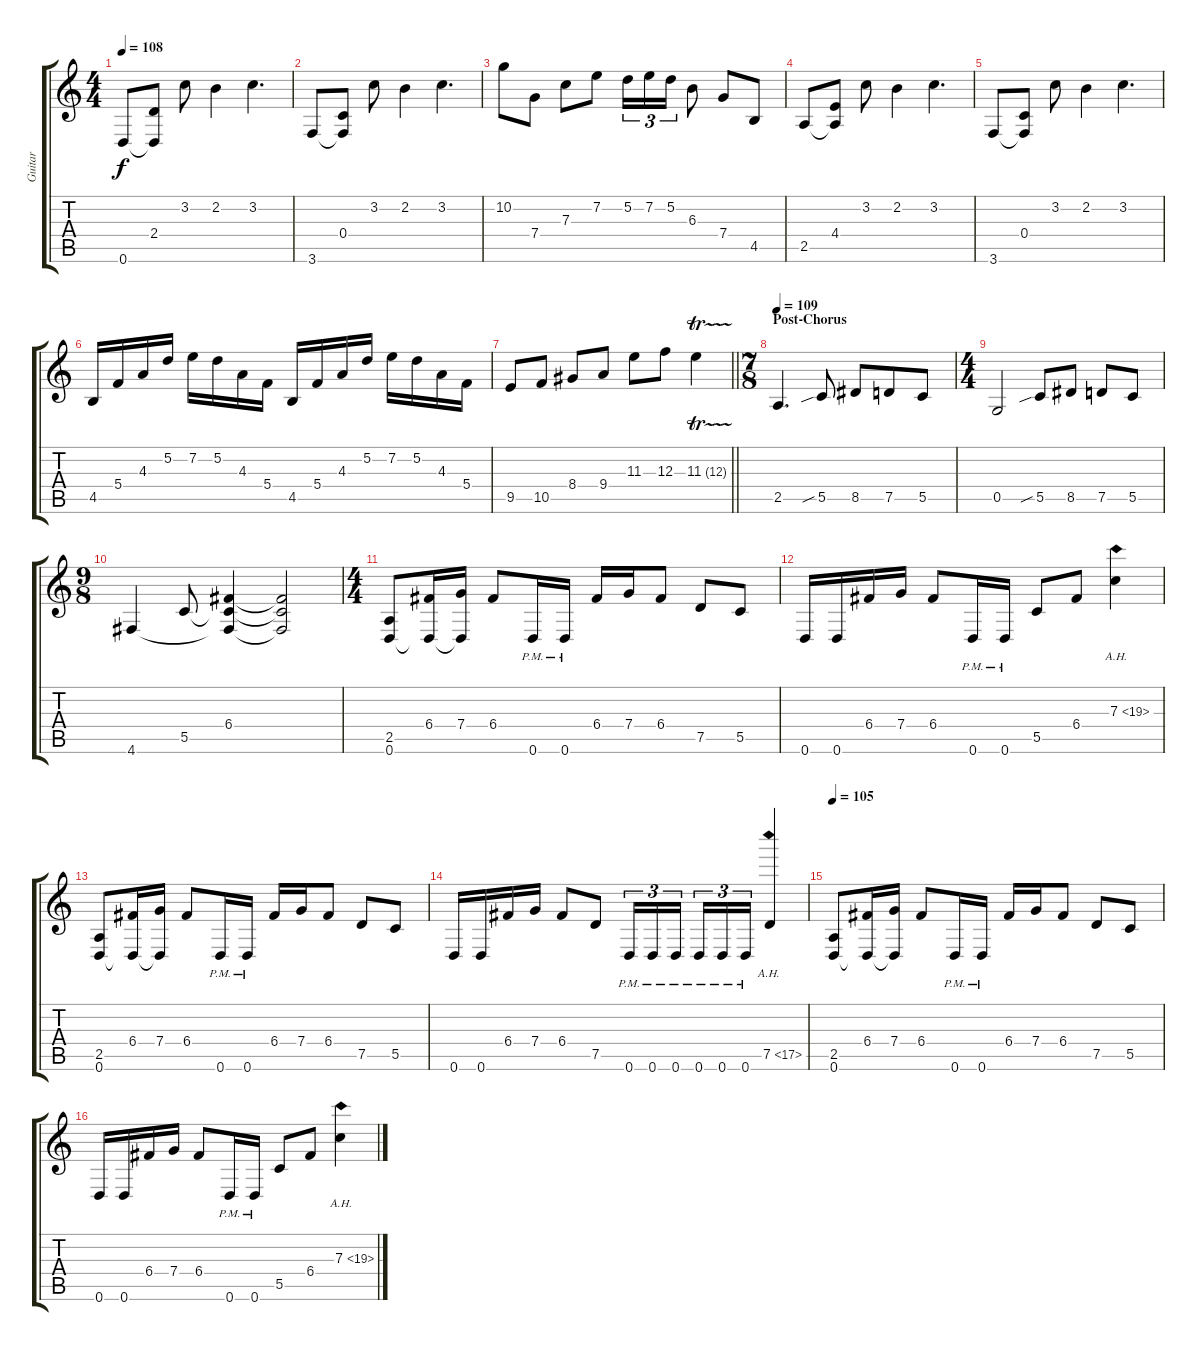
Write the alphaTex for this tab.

\track ("Guitar" "Guitar") {instrument electricguitarjazz}
\staff {score tabs}
\tuning (D4 A3 F3 C3 G2 D2) {hide}
\ts (4 4)
\tempo 108
\clef g2
\ks c
0.6.8{dy f} (2.4 0.6{t}).8 3.2.8 2.2.4 3.2.4{d} |
3.6.8 (0.4 3.6{t}).8 3.2.8 2.2.4 3.2.4{d} |
10.2.8 7.4.8 7.3.8 7.2.8 5.2.16{tu (3 2)} 7.2.16{tu (3 2)} 5.2.16{tu (3 2)} 6.3.8 7.4.8 4.5.8 |
2.5.8 (4.4 2.5{t}).8 3.2.8 2.2.4 3.2.4{d} |
3.6.8 (0.4 3.6{t}).8 3.2.8 2.2.4 3.2.4{d} |
4.5.16 5.4.16 4.3.16 5.2.16 7.2.16 5.2.16 4.3.16 5.4.16 4.5.16 5.4.16 4.3.16 5.2.16 7.2.16 5.2.16 4.3.16 5.4.16 |
\barLineRight lightlight
9.5.8 10.5.8 8.4.8 9.4.8 11.3.8 12.3.8 11.3{tr (12 32)}.4 |
\ts (7 8)
\section ("" "Post-Chorus")
\tempo 109
2.5.4{d balance 8} 5.5{sib}.8 8.5.8 7.5.8 5.5.8 |
\ts (4 4)
0.5.2 5.5{sib}.8 8.5.8 7.5.8 5.5.8 |
\ts (9 8)
4.6.4 5.5.8 (6.4 5.5{t} 4.6{t}).4 (6.4{t} 5.5{t} 4.6{t}).2 |
\ts (4 4)
(2.5 0.6).8 (6.4 0.6{t}).16 (7.4 0.6{t}).16 6.4.8 0.6{pm}.16 0.6{pm}.16 6.4.16 7.4.16 6.4.8 7.5.8 5.5.8 |
0.6.16 0.6.16 6.4.16 7.4.16 6.4.8 0.6{pm}.16 0.6{pm}.16 5.5.8 6.4.8 7.3{ah 12}.4 |
(2.5 0.6).8 (6.4 0.6{t}).16 (7.4 0.6{t}).16 6.4.8 0.6{pm}.16 0.6{pm}.16 6.4.16 7.4.16 6.4.8 7.5.8 5.5.8 |
0.6.16 0.6.16 6.4.16 7.4.16 6.4.8 7.5.8 0.6{pm}.16{tu (3 2)} 0.6{pm}.16{tu (3 2)} 0.6{pm}.16{tu (3 2) beam splitsecondary} 0.6{pm}.16{tu (3 2)} 0.6{pm}.16{tu (3 2)} 0.6{pm}.16{tu (3 2)} 7.5{ah 10}.4 |
\tempo 105
(2.5 0.6).8 (6.4 0.6{t}).16 (7.4 0.6{t}).16 6.4.8 0.6{pm}.16 0.6{pm}.16 6.4.16 7.4.16 6.4.8 7.5.8 5.5.8 |
0.6.16 0.6.16 6.4.16 7.4.16 6.4.8 0.6{pm}.16 0.6{pm}.16 5.5.8 6.4.8 7.3{ah 12}.4
